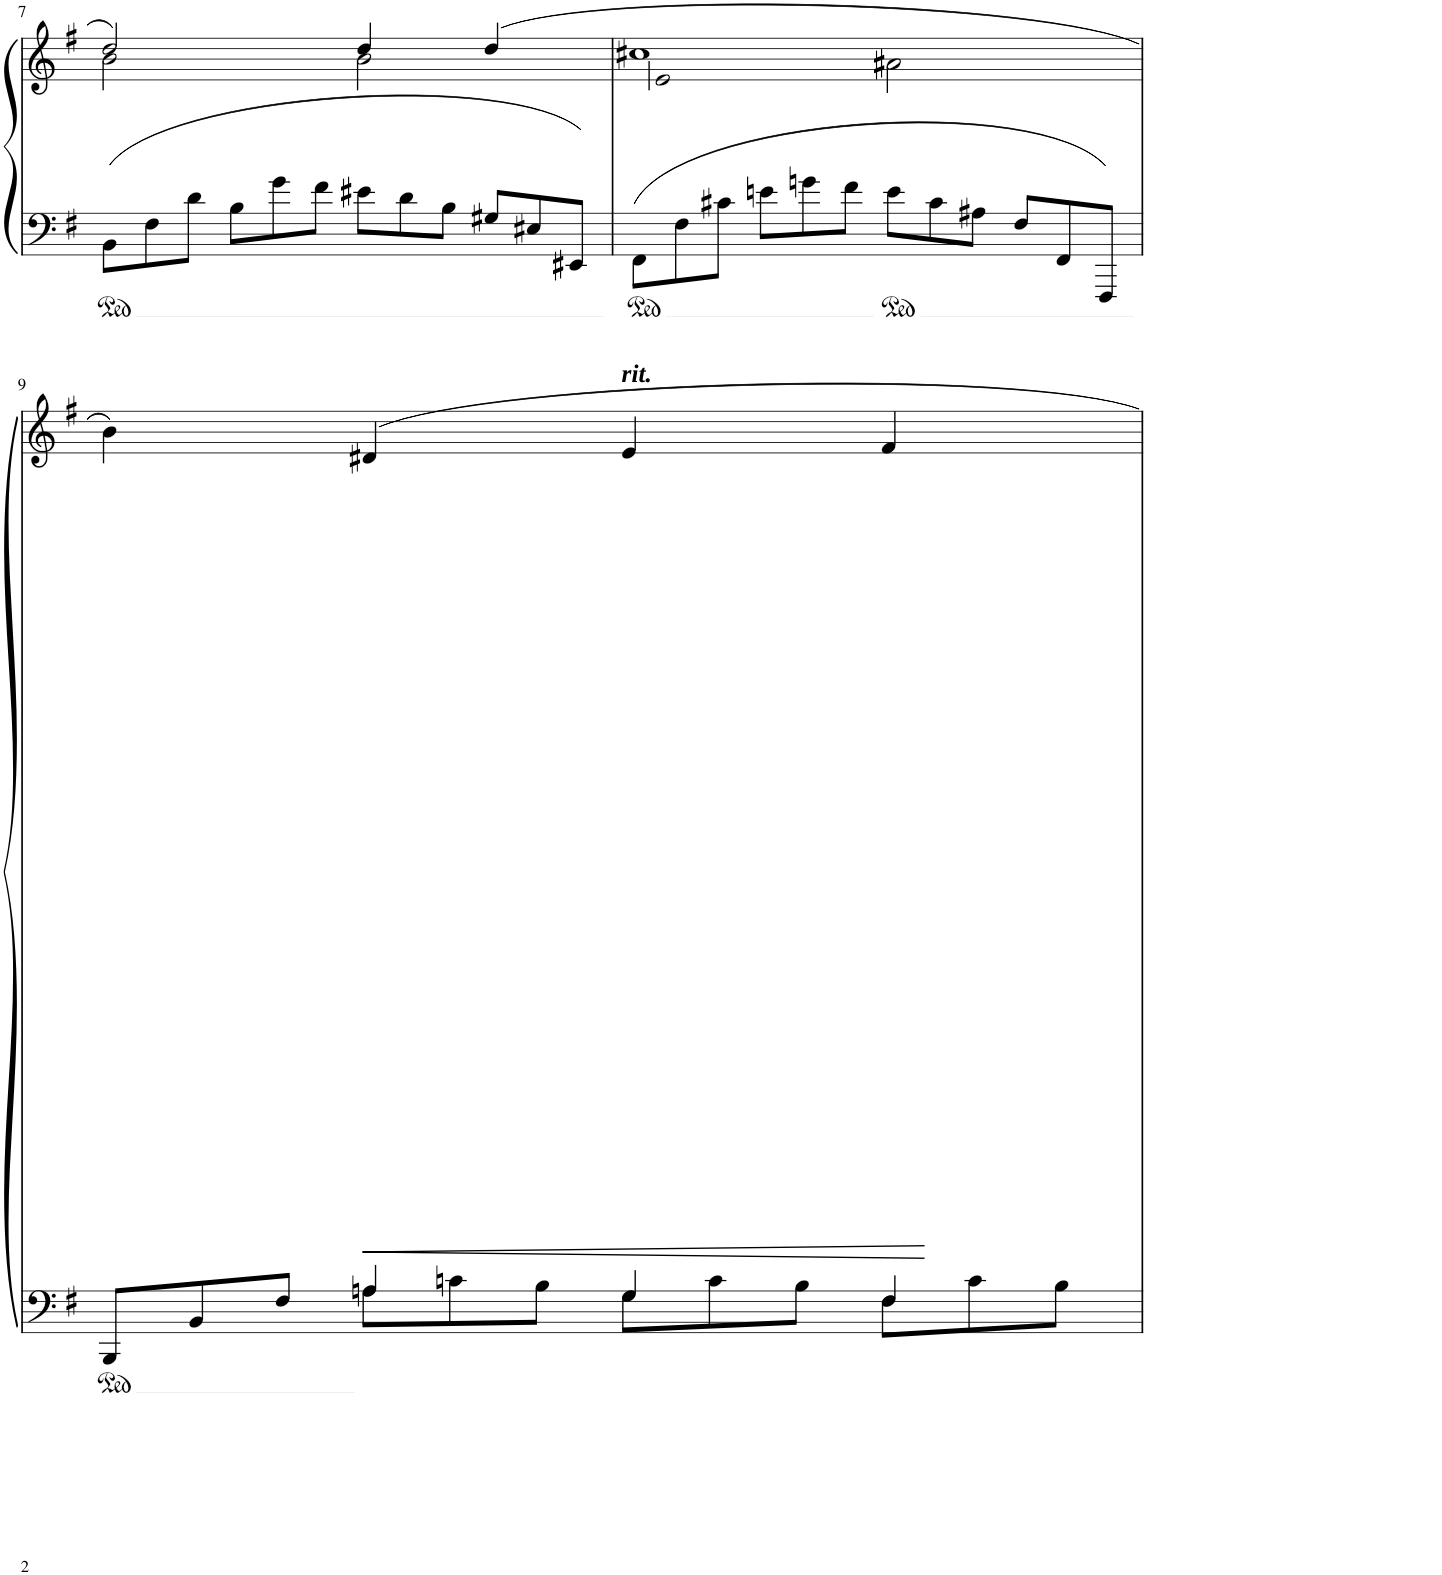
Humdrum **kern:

**kern	**kern	**dynam
*part1	*part1	*part1
*staff2	*staff1	*staff1/2
*I"Piano	*	*
*I'Pno	*	*
!!LO:PB:g=z
*clefF4	*clefG2	*
*k[f#]	*k[f#]	*
*M4/4	*M4/4	*
*met(c)	*met(c)	*
*Xtuplet	*	*
=7	=7	=7
*	*^	*
12BB\L	2dd/	2b\	.
12F#\	.	.	.
12d\J	.	.	.
12B\L	.	.	.
12g\	.	.	.
12f#\J	.	.	.
12e#X\L	4dd/	2b\	.
12d\	.	.	.
12B\J	.	.	.
12G#X/L	(4dd/	.	.
12E#X/	.	.	.
12EE#X/J	.	.	.
=8	=8	=8	=8
12FF#\L	1cc#X	2b\	.
12F#\	.	.	.
12c#X\J	.	.	.
12en\L	.	.	.
12gn\	.	.	.
12f#\J	.	.	.
12e\L	.	2a#X\	.
12c#\	.	.	.
12A#X\J	.	.	.
12F#/L	.	.	.
12FF#/	.	.	.
12FFF#/J	.	.	.
*	*v	*v	*
!!LO:LB:g=z
=9	=9	=9
*^	*	*
12BBB/L	4ryy	4b\)	.
12BB/	.	.	.
12F#/J	.	.	.
!	!	!	!LO:HP:b
4An/	12A\L	4d#X/	<
.	12cn\	.	.
.	12B\J	.	.
!	!	!LO:TX:a:Bi:t=rit.	!
4G/	12G\L	4e/	.
.	12c\	.	.
.	12B\J	.	.
4F#/	12F#\L	4f#/	[
.	12c\	.	.
.	12B\J	.	.
*v	*v	*	*
=	=	=
*-	*-	*-
